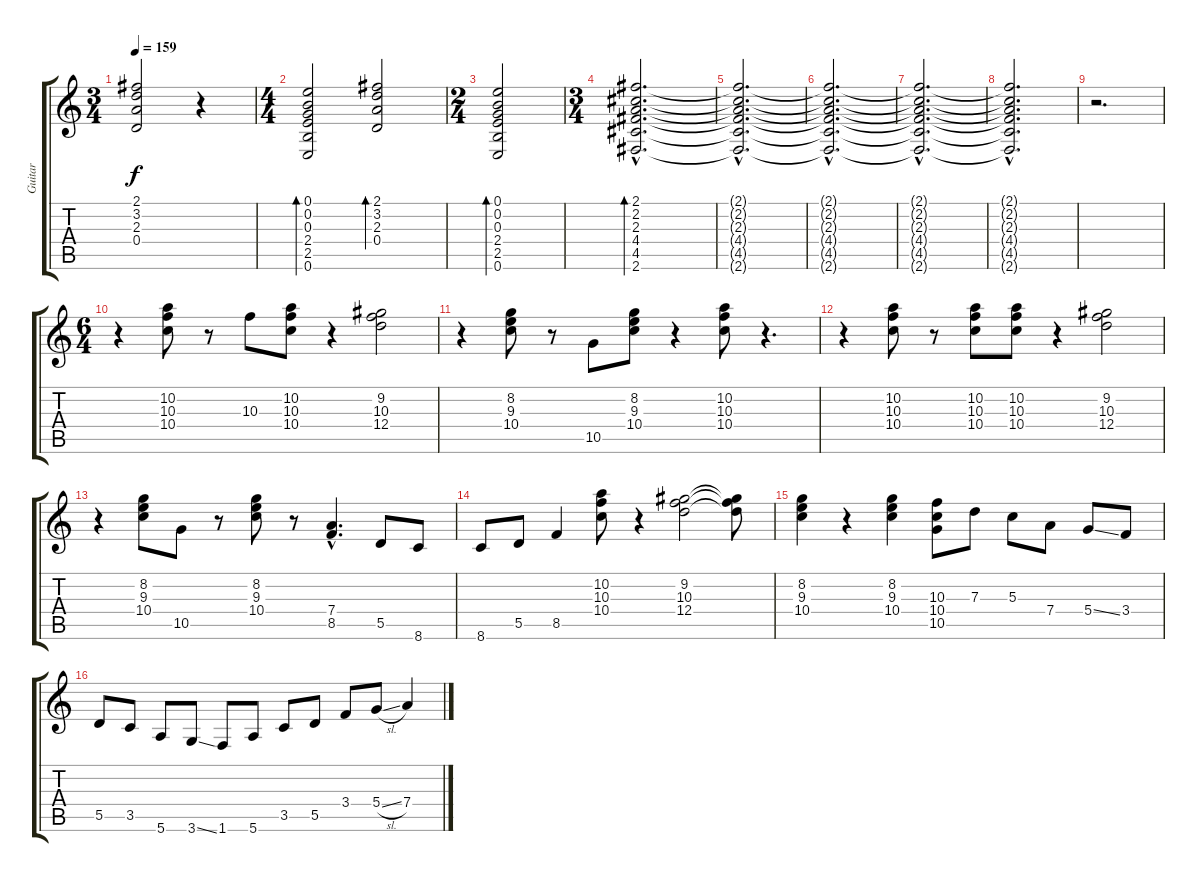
\track ("Guitar" "Guitar") {instrument overdrivenguitar}
\staff {score tabs}
\tuning (E4 B3 G3 D3 A2 E2) {hide}
\ts (3 4)
\tempo 159
\clef g2
\ks c
(2.1{t} 3.2{t} 2.3{t} 0.4{t}).2{dy f} r.4 |
\ts (4 4)
(0.1 0.2 0.3 2.4 2.5 0.6).2{bd 240} (2.1 3.2 2.3 0.4).2{bd 30} |
\ts (2 4)
(0.1 0.2 0.3 2.4 2.5 0.6).2{bd 60} |
\ts (3 4)
(2.1{hac} 2.2{hac} 2.3{hac} 4.4{hac} 4.5{hac} 2.6{hac}).2{d bd 60} |
(2.1{hac t} 2.2{hac t} 2.3{hac t} 4.4{hac t} 4.5{hac t} 2.6{hac t}).2{d} |
(2.1{hac t} 2.2{hac t} 2.3{hac t} 4.4{hac t} 4.5{hac t} 2.6{hac t}).2{d} |
(2.1{hac t} 2.2{hac t} 2.3{hac t} 4.4{hac t} 4.5{hac t} 2.6{hac t}).2{d} |
(2.1{hac t} 2.2{t} 2.3{hac t} 4.4{hac t} 4.5{hac t} 2.6{hac t}).2{d} |
r.2{d} |
\ts (6 4)
r.4 (10.2 10.3 10.4).8{balance 11} r.8 10.3.8 (10.2 10.3 10.4).8 r.4 (9.2 10.3 12.4).2 |
r.4 (8.2 9.3 10.4).8 r.8 10.5.8 (8.2 9.3 10.4).8 r.4 (10.2 10.3 10.4).8 r.4{d} |
r.4 (10.2 10.3 10.4).8 r.8 (10.2 10.3 10.4).8 (10.2 10.3 10.4).8 r.4 (9.2 10.3 12.4).2 |
r.4 (8.2 9.3 10.4).8 10.5.8 r.8 (8.2 9.3 10.4).8 r.8 (7.4{hac} 8.5{hac}).4{d} 5.5.8 8.6.8 |
8.6.8 5.5.8 8.5.4 (10.2 10.3 10.4).8 r.4 (9.2 10.3 12.4).2 (9.2{t} 10.3{t} 12.4{t}).8 |
(8.2 9.3 10.4).4 r.4 (8.2 9.3 10.4).4 (10.3 10.4 10.5).8 7.3.8 5.3.8 7.4.8 5.4{ss}.8 3.4.8 |
5.5.8 3.5.8 5.6.8 3.6{ss}.8 1.6.8 5.6.8 3.5.8 5.5.8 3.4.8 5.4{sl}.8 7.4.4
